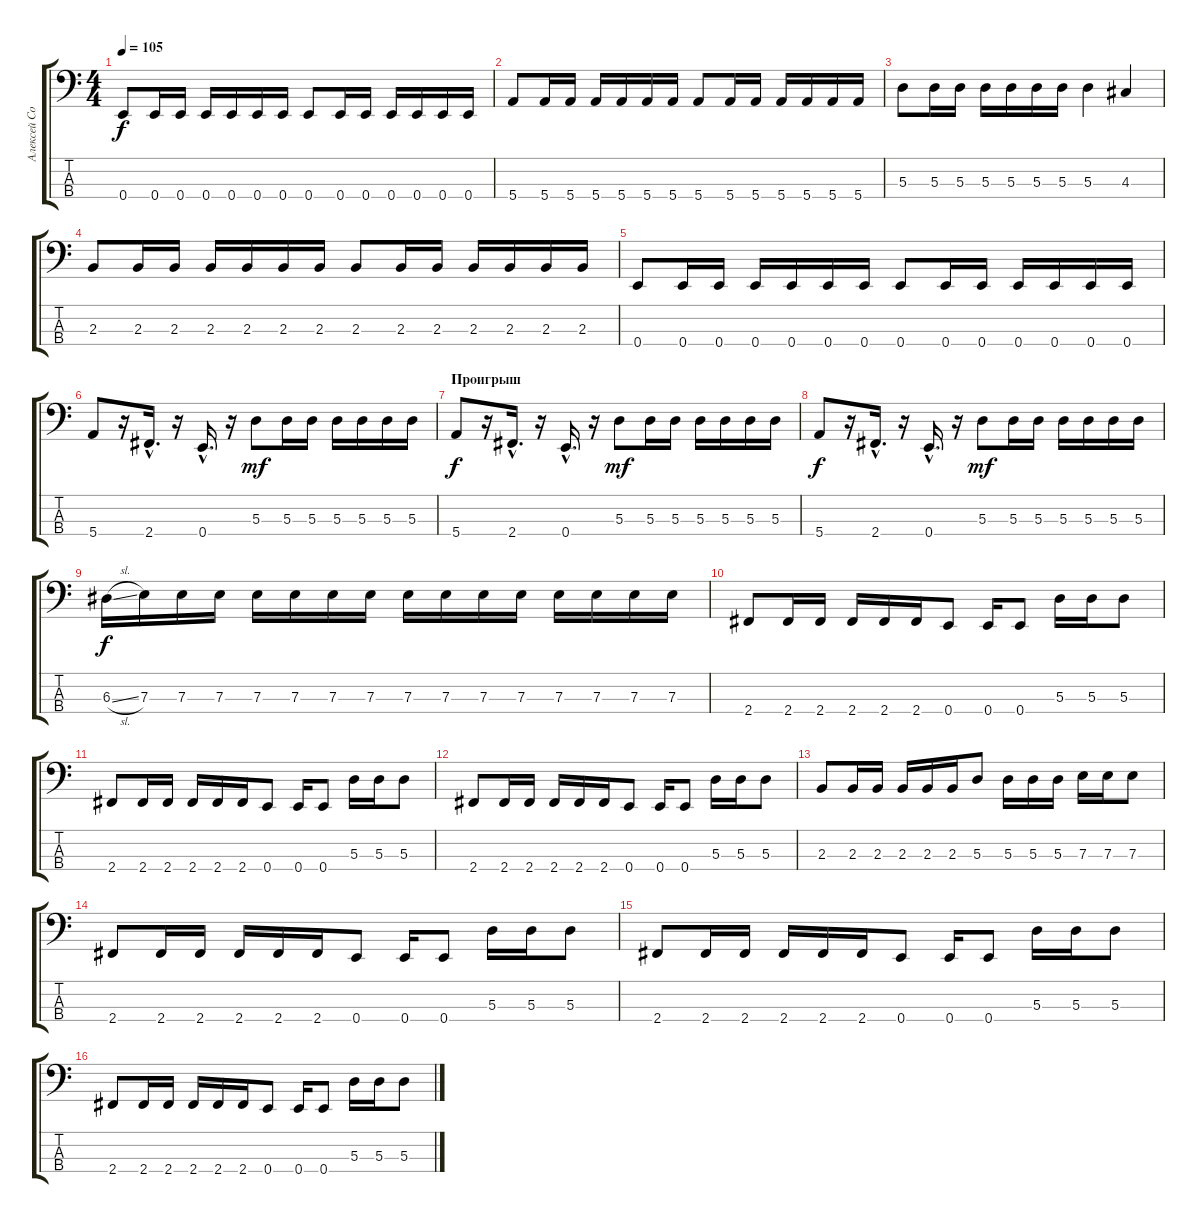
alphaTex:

\track ("Алексей Соловьёв" "Алексей Со") {instrument electricbasspick}
\staff {score tabs}
\tuning (G2 D2 A1 E1) {hide}
\ts (4 4)
\tempo 105
\clef f4
\ks c
0.4.8{dy f} 0.4.16 0.4.16 0.4.16 0.4.16 0.4.16 0.4.16 0.4.8 0.4.16 0.4.16 0.4.16 0.4.16 0.4.16 0.4.16 |
5.4.8 5.4.16 5.4.16 5.4.16 5.4.16 5.4.16 5.4.16 5.4.8 5.4.16 5.4.16 5.4.16 5.4.16 5.4.16 5.4.16 |
5.3.8 5.3.16 5.3.16 5.3.16 5.3.16 5.3.16 5.3.16 5.3.4 4.3.4 |
2.3.8 2.3.16 2.3.16 2.3.16 2.3.16 2.3.16 2.3.16 2.3.8 2.3.16 2.3.16 2.3.16 2.3.16 2.3.16 2.3.16 |
0.4.8 0.4.16 0.4.16 0.4.16 0.4.16 0.4.16 0.4.16 0.4.8 0.4.16 0.4.16 0.4.16 0.4.16 0.4.16 0.4.16 |
5.4.8 r.16 2.4{hac}.16{d} r.16 0.4{hac}.16{d} r.16 5.3.8{dy mf} 5.3.16 5.3.16 5.3.16 5.3.16 5.3.16 5.3.16 |
\section ("" "Проигрыш")
5.4.8{dy f} r.16 2.4{hac}.16{d} r.16 0.4{hac}.16{d} r.16 5.3.8{dy mf} 5.3.16 5.3.16 5.3.16 5.3.16 5.3.16 5.3.16 |
5.4.8{dy f} r.16 2.4{hac}.16{d} r.16 0.4{hac}.16{d} r.16 5.3.8{dy mf} 5.3.16 5.3.16 5.3.16 5.3.16 5.3.16 5.3.16 |
6.3{sl}.16{dy f} 7.3.16 7.3.16 7.3.16 7.3.16 7.3.16 7.3.16 7.3.16 7.3.16 7.3.16 7.3.16 7.3.16 7.3.16 7.3.16 7.3.16 7.3.16 |
2.4.8 2.4.16 2.4.16 2.4.16 2.4.16 2.4.16 0.4.8 0.4.16 0.4.8 5.3.16 5.3.16 5.3.8 |
2.4.8 2.4.16 2.4.16 2.4.16 2.4.16 2.4.16 0.4.8 0.4.16 0.4.8 5.3.16 5.3.16 5.3.8 |
2.4.8 2.4.16 2.4.16 2.4.16 2.4.16 2.4.16 0.4.8 0.4.16 0.4.8 5.3.16 5.3.16 5.3.8 |
2.3.8 2.3.16 2.3.16 2.3.16 2.3.16 2.3.16 5.3.8 5.3.16 5.3.16 5.3.16 7.3.16 7.3.16 7.3.8 |
2.4.8 2.4.16 2.4.16 2.4.16 2.4.16 2.4.16 0.4.8 0.4.16 0.4.8 5.3.16 5.3.16 5.3.8 |
2.4.8 2.4.16 2.4.16 2.4.16 2.4.16 2.4.16 0.4.8 0.4.16 0.4.8 5.3.16 5.3.16 5.3.8 |
2.4.8 2.4.16 2.4.16 2.4.16 2.4.16 2.4.16 0.4.8 0.4.16 0.4.8 5.3.16 5.3.16 5.3.8
